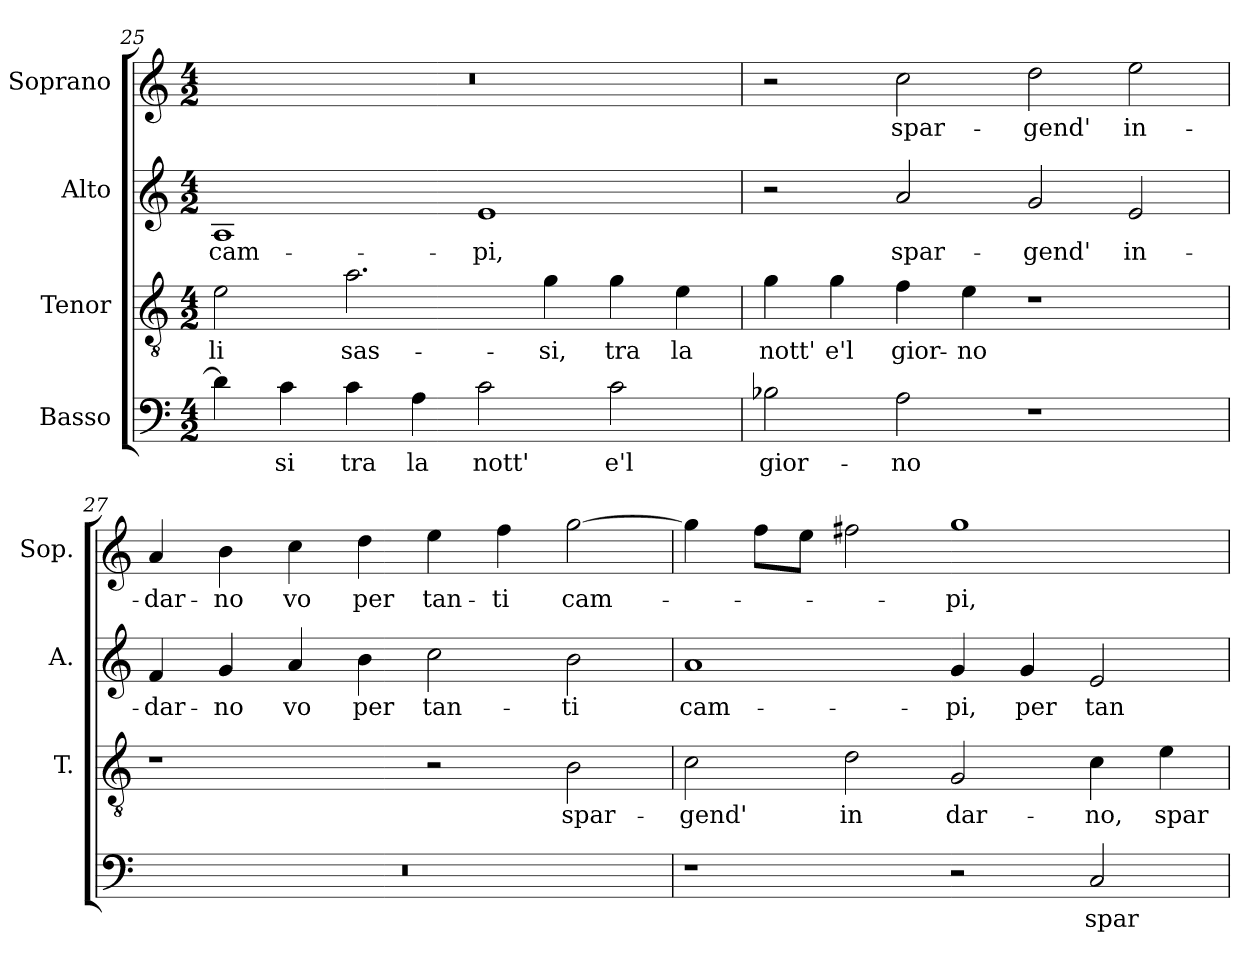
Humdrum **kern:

**kern	**text	**kern	**text	**kern	**text	**kern	**text
*part4	*part4	*part3	*part3	*part2	*part2	*part1	*part1
*staff4	*staff4	*staff3	*staff3	*staff2	*staff2	*staff1	*staff1
*I"Basso	*	*I"Tenor	*	*I"Alto	*	*I"Soprano	*
*	*	*I'T.	*	*I'A.	*	*I'Sop.	*
*clefF4	*	*clefGv2	*	*clefG2	*	*clefG2	*
*	*	*ITrd7c12	*	*	*	*	*
*k[]	*	*k[]	*	*k[]	*	*k[]	*
*C:	*	*C:	*	*C:	*	*C:	*
*M4/2	*	*M4/2	*	*M4/2	*	*M4/2	*
=25	=25	=25	=25	=25	=25	=25	=25
!	!	!	!LO:LY:b:color=#000000	!	!	!	!
!	!	!	!	!	!LO:LY:b:color=#000000	!LO:N:vis=1	!
4di\]	.	2Ei\	li	1Ai	cam-	0r	.
!	!LO:LY:b:color=#000000	!	!	!	!	!	!
4ci\	-si	.	.	.	.	.	.
!	!LO:LY:b:color=#000000	!	!	!	!	!	!
!	!	!	!LO:LY:b:color=#000000	!	!	!	!
4ci\	tra	2.Ai\	sas-	.	.	.	.
!	!LO:LY:b:color=#000000	!	!	!	!	!	!
4Ai\	la	.	.	.	.	.	.
!	!LO:LY:b:color=#000000	!	!	!	!	!	!
!	!	!	!	!	!LO:LY:b:color=#000000	!	!
2ci\	nott'	.	.	1ei	-pi,	.	.
!	!	!	!LO:LY:b:color=#000000	!	!	!	!
.	.	4Gi\	-si,	.	.	.	.
!	!LO:LY:b:color=#000000	!	!	!	!	!	!
!	!	!	!LO:LY:b:color=#000000	!	!	!	!
2ci\	e'l	4Gi\	tra	.	.	.	.
!	!	!	!LO:LY:b:color=#000000	!	!	!	!
.	.	4Ei\	la	.	.	.	.
!!LO:LB:g=z
=26	=26	=26	=26	=26	=26	=26	=26
!	!LO:LY:b:color=#000000	!	!	!	!	!	!
!	!	!	!LO:LY:b:color=#000000	!	!	!	!
2B-Xi\	gior-	4Gi\	nott'	2r	.	2r	.
!	!	!	!LO:LY:b:color=#000000	!	!	!	!
.	.	4Gi\	e'l	.	.	.	.
!	!LO:LY:b:color=#000000	!	!	!	!	!	!
!	!	!	!LO:LY:b:color=#000000	!	!	!	!
!	!	!	!	!	!LO:LY:b:color=#000000	!	!
!	!	!	!	!	!	!	!LO:LY:b:color=#000000
2Ai\	-no	4Fi\	gior-	2ai/	spar-	2cci\	spar-
!	!	!	!LO:LY:b:color=#000000	!	!	!	!
.	.	4Ei\	-no	.	.	.	.
!	!	!	!	!	!LO:LY:b:color=#000000	!	!
!	!	!	!	!	!	!	!LO:LY:b:color=#000000
1r	.	1r	.	2gi/	-gend'	2ddi\	-gend'
!	!	!	!	!	!LO:LY:b:color=#000000	!	!
!	!	!	!	!	!	!	!LO:LY:b:color=#000000
.	.	.	.	2ei/	in-	2eei\	in-
=27	=27	=27	=27	=27	=27	=27	=27
!LO:N:vis=1	!	!	!	!	!	!	!
!	!	!	!	!	!LO:LY:b:color=#000000	!	!
!	!	!	!	!	!	!	!LO:LY:b:color=#000000
0r	.	1r	.	4fi/	-dar-	4ai/	-dar-
!	!	!	!	!	!LO:LY:b:color=#000000	!	!
!	!	!	!	!	!	!	!LO:LY:b:color=#000000
.	.	.	.	4gi/	-no	4bi\	-no
!	!	!	!	!	!LO:LY:b:color=#000000	!	!
!	!	!	!	!	!	!	!LO:LY:b:color=#000000
.	.	.	.	4ai/	vo	4cci\	vo
!	!	!	!	!	!LO:LY:b:color=#000000	!	!
!	!	!	!	!	!	!	!LO:LY:b:color=#000000
.	.	.	.	4bi\	per	4ddi\	per
!	!	!	!	!	!LO:LY:b:color=#000000	!	!
!	!	!	!	!	!	!	!LO:LY:b:color=#000000
.	.	2r	.	2cci\	tan-	4eei\	tan-
!	!	!	!	!	!	!	!LO:LY:b:color=#000000
.	.	.	.	.	.	4ffi\	-ti
!	!	!	!LO:LY:b:color=#000000	!	!	!	!
!	!	!	!	!	!LO:LY:b:color=#000000	!	!
!	!	!	!	!	!	!	!LO:LY:b:color=#000000
.	.	2BBi\	spar-	2bi\	-ti	[>2ggi\	cam-
=28	=28	=28	=28	=28	=28	=28	=28
!	!	!	!LO:LY:b:color=#000000	!	!	!	!
!	!	!	!	!	!LO:LY:b:color=#000000	!	!
1r	.	2Ci\	-gend'	1ai	cam-	4ggi\]	.
.	.	.	.	.	.	8ffi\L	.
.	.	.	.	.	.	8eei\J	.
!	!	!	!LO:LY:b:color=#000000	!	!	!	!
.	.	2Di\	in	.	.	2ff#Xi\	.
!	!	!	!LO:LY:b:color=#000000	!	!	!	!
!	!	!	!	!	!LO:LY:b:color=#000000	!	!
!	!	!	!	!	!	!	!LO:LY:b:color=#000000
2r	.	2GGi/	dar-	4gi/	-pi,	1ggi	-pi,
!	!	!	!	!	!LO:LY:b:color=#000000	!	!
.	.	.	.	4gi/	per	.	.
!	!LO:LY:b:color=#000000	!	!	!	!	!	!
!	!	!	!LO:LY:b:color=#000000	!	!	!	!
!	!	!	!	!	!LO:LY:b:color=#000000	!	!
2Ci/	spar-	4Ci\	-no,	2ei/	tan-	.	.
!	!	!	!LO:LY:b:color=#000000	!	!	!	!
.	.	4Ei\	spar-	.	.	.	.
=	=	=	=	=	=	=	=
*-	*-	*-	*-	*-	*-	*-	*-
